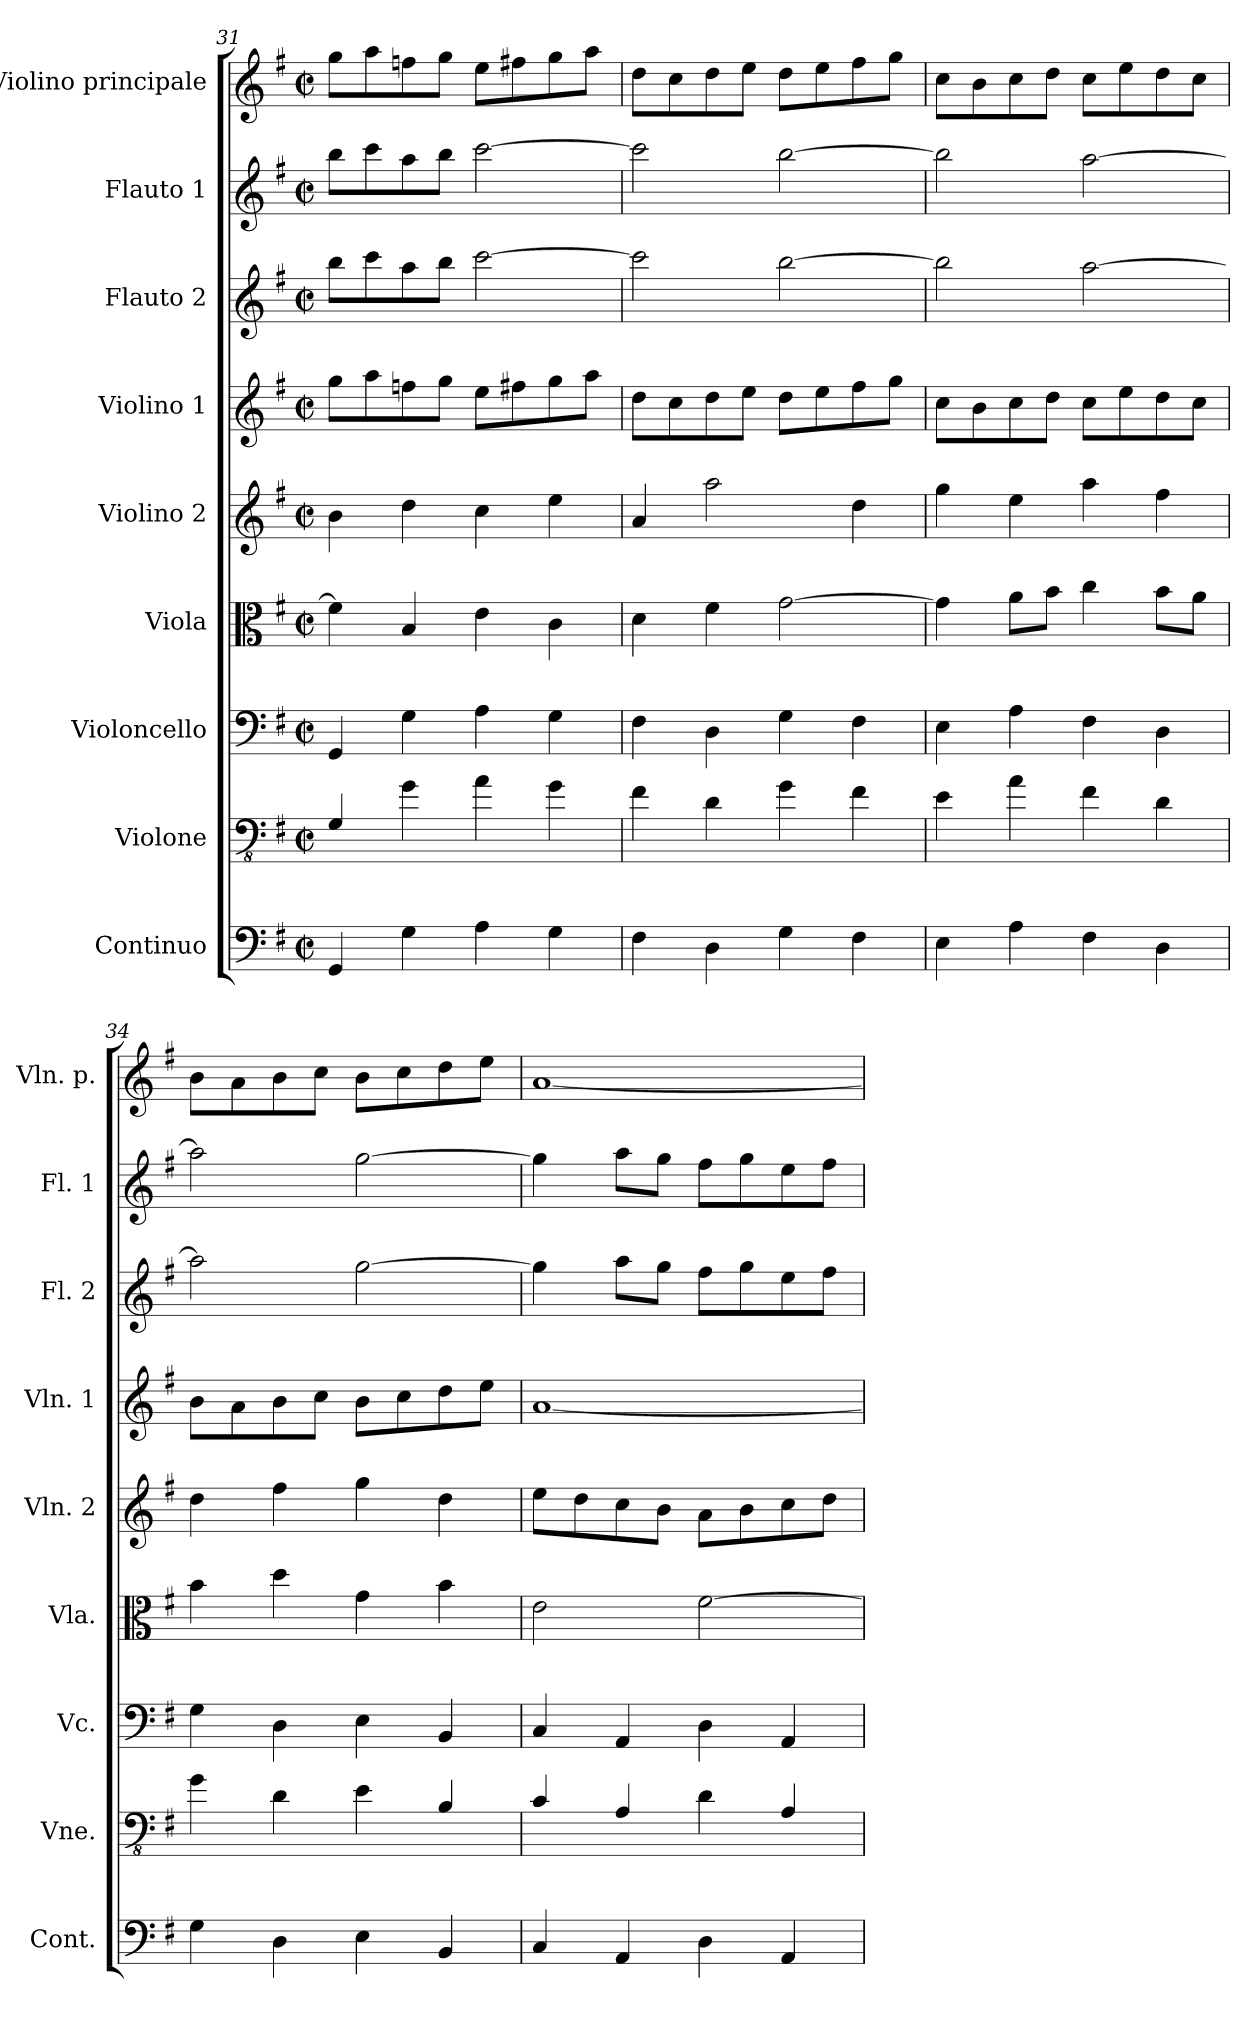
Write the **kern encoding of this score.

**kern	**kern	**kern	**kern	**kern	**kern	**kern	**kern	**kern
*part9	*part8	*part7	*part6	*part5	*part4	*part3	*part2	*part1
*staff9	*staff8	*staff7	*staff6	*staff5	*staff4	*staff3	*staff2	*staff1
*I"Continuo	*I"Violone	*I"Violoncello	*I"Viola	*I"Violino 2	*I"Violino 1	*I"Flauto 2	*I"Flauto 1	*I"Violino principale
*I'Cont.	*I'Vne.	*I'Vc.	*I'Vla.	*I'Vln. 2	*I'Vln. 1	*I'Fl. 2	*I'Fl. 1	*I'Vln. p.
*clefF4	*clefFv4	*clefF4	*clefC3	*clefG2	*clefG2	*clefG2	*clefG2	*clefG2
*	*ITrd7c12	*	*	*	*	*	*	*
*k[f#]	*k[f#]	*k[f#]	*k[f#]	*k[f#]	*k[f#]	*k[f#]	*k[f#]	*k[f#]
*M2/2	*M2/2	*M2/2	*M2/2	*M2/2	*M2/2	*M2/2	*M2/2	*M2/2
*met(c|)	*met(c|)	*met(c|)	*met(c|)	*met(c|)	*met(c|)	*met(c|)	*met(c|)	*met(c|)
=31	=31	=31	=31	=31	=31	=31	=31	=31
4GG/	4GGG/	4GG/	4f\]	4b\	8gg\L	8bb\L	8bb\L	8gg\L
.	.	.	.	.	8aa\	8ccc\	8ccc\	8aa\
4G\	4GG\	4G\	4B/	4dd\	8ffn\	8aa\	8aa\	8ffn\
.	.	.	.	.	8gg\J	8bb\J	8bb\J	8gg\J
4A\	4AA\	4A\	4e\	4cc\	8ee\L	[2ccc\	[2ccc\	8ee\L
.	.	.	.	.	8ff#X\	.	.	8ff#X\
4G\	4GG\	4G\	4c\	4ee\	8gg\	.	.	8gg\
.	.	.	.	.	8aa\J	.	.	8aa\J
=32	=32	=32	=32	=32	=32	=32	=32	=32
4F#\	4FF#\	4F#\	4d\	4a/	8dd\L	2ccc\]	2ccc\]	8dd\L
.	.	.	.	.	8cc\	.	.	8cc\
4D\	4DD\	4D\	4f#\	2aa\	8dd\	.	.	8dd\
.	.	.	.	.	8ee\J	.	.	8ee\J
4G\	4GG\	4G\	[2g\	.	8dd\L	[2bb\	[2bb\	8dd\L
.	.	.	.	.	8ee\	.	.	8ee\
4F#\	4FF#\	4F#\	.	4dd\	8ff#\	.	.	8ff#\
.	.	.	.	.	8gg\J	.	.	8gg\J
=33	=33	=33	=33	=33	=33	=33	=33	=33
4E\	4EE\	4E\	4g\]	4gg\	8cc\L	2bb\]	2bb\]	8cc\L
.	.	.	.	.	8b\	.	.	8b\
4A\	4AA\	4A\	8a\L	4ee\	8cc\	.	.	8cc\
.	.	.	8b\J	.	8dd\J	.	.	8dd\J
4F#\	4FF#\	4F#\	4cc\	4aa\	8cc\L	[2aa\	[2aa\	8cc\L
.	.	.	.	.	8ee\	.	.	8ee\
4D\	4DD\	4D\	8b\L	4ff#\	8dd\	.	.	8dd\
.	.	.	8a\J	.	8cc\J	.	.	8cc\J
=34	=34	=34	=34	=34	=34	=34	=34	=34
4G\	4GG\	4G\	4b\	4dd\	8b\L	2aa\]	2aa\]	8b\L
.	.	.	.	.	8a\	.	.	8a\
4D\	4DD\	4D\	4dd\	4ff#\	8b\	.	.	8b\
.	.	.	.	.	8cc\J	.	.	8cc\J
4E\	4EE\	4E\	4g\	4gg\	8b\L	[2gg\	[2gg\	8b\L
.	.	.	.	.	8cc\	.	.	8cc\
4BB/	4BBB/	4BB/	4b\	4dd\	8dd\	.	.	8dd\
.	.	.	.	.	8ee\J	.	.	8ee\J
=35	=35	=35	=35	=35	=35	=35	=35	=35
4C/	4CC/	4C/	2e\	8ee\L	[1a	4gg\]	4gg\]	[1a
.	.	.	.	8dd\	.	.	.	.
4AA/	4AAA/	4AA/	.	8cc\	.	8aa\L	8aa\L	.
.	.	.	.	8b\J	.	8gg\J	8gg\J	.
4D\	4DD\	4D\	[2f#\	8a\L	.	8ff#\L	8ff#\L	.
.	.	.	.	8b\	.	8gg\	8gg\	.
4AA/	4AAA/	4AA/	.	8cc\	.	8ee\	8ee\	.
.	.	.	.	8dd\J	.	8ff#\J	8ff#\J	.
=	=	=	=	=	=	=	=	=
*-	*-	*-	*-	*-	*-	*-	*-	*-
